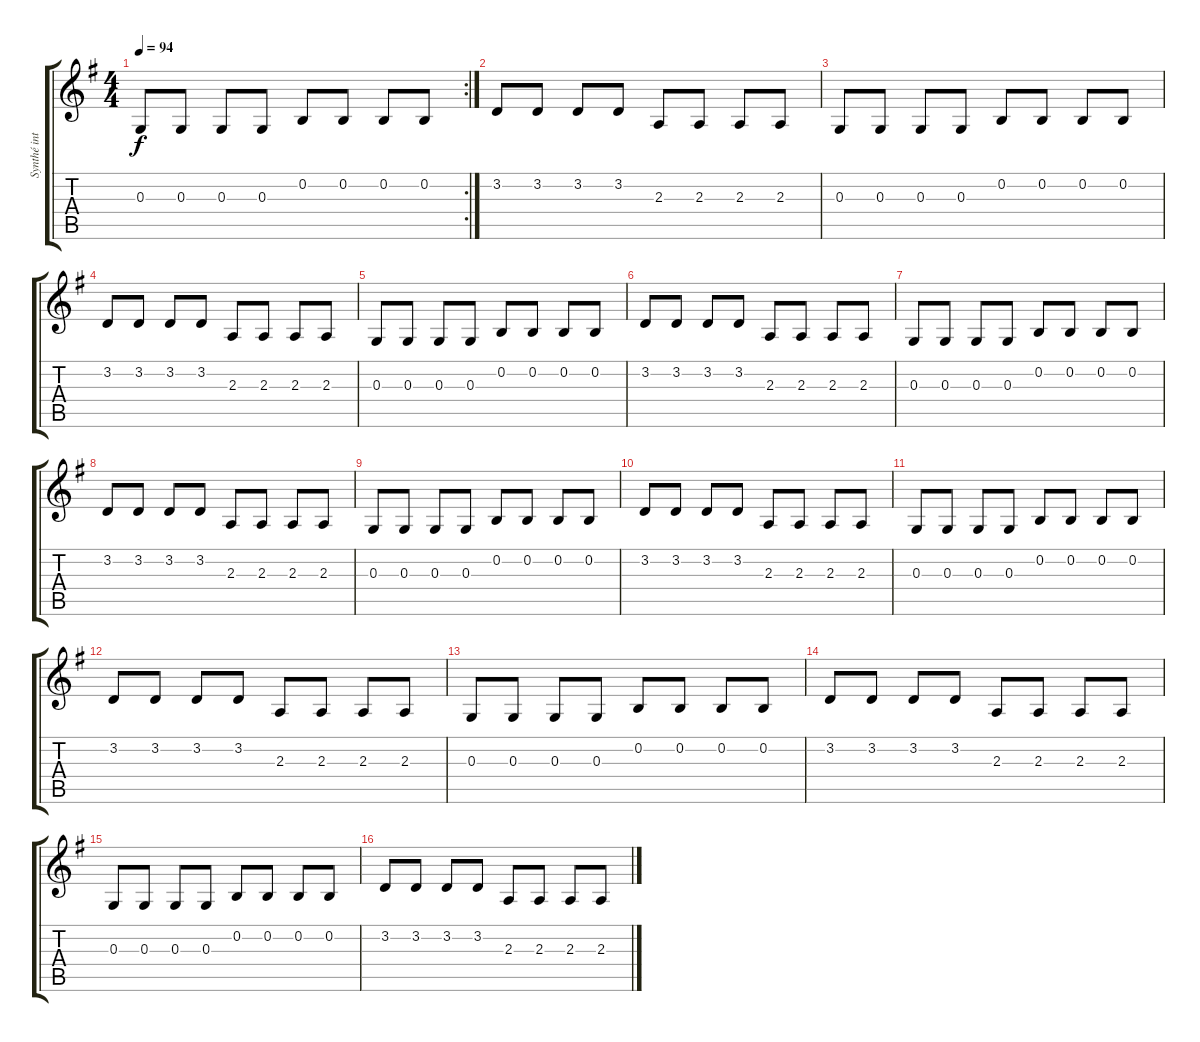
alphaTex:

\track ("Synthé intro 2" "Synthé int") {instrument electricpiano1}
\staff {score tabs}
\tuning (E4 B3 G3 D3 A2 D2) {hide}
\rc 2
\ts (4 4)
\tempo 94
\clef g2
\ks g
0.3.8{dy f} 0.3.8 0.3.8 0.3.8 0.2.8 0.2.8 0.2.8 0.2.8 |
3.2.8 3.2.8 3.2.8 3.2.8 2.3.8 2.3.8 2.3.8 2.3.8 |
0.3.8 0.3.8 0.3.8 0.3.8 0.2.8 0.2.8 0.2.8 0.2.8 |
3.2.8 3.2.8 3.2.8 3.2.8 2.3.8 2.3.8 2.3.8 2.3.8 |
0.3.8 0.3.8 0.3.8 0.3.8 0.2.8 0.2.8 0.2.8 0.2.8 |
3.2.8 3.2.8 3.2.8 3.2.8 2.3.8 2.3.8 2.3.8 2.3.8 |
0.3.8 0.3.8 0.3.8 0.3.8 0.2.8 0.2.8 0.2.8 0.2.8 |
3.2.8 3.2.8 3.2.8 3.2.8 2.3.8 2.3.8 2.3.8 2.3.8 |
0.3.8 0.3.8 0.3.8 0.3.8 0.2.8 0.2.8 0.2.8 0.2.8 |
3.2.8 3.2.8 3.2.8 3.2.8 2.3.8 2.3.8 2.3.8 2.3.8 |
0.3.8 0.3.8 0.3.8 0.3.8 0.2.8 0.2.8 0.2.8 0.2.8 |
3.2.8 3.2.8 3.2.8 3.2.8 2.3.8 2.3.8 2.3.8 2.3.8 |
0.3.8 0.3.8 0.3.8 0.3.8 0.2.8 0.2.8 0.2.8 0.2.8 |
3.2.8 3.2.8 3.2.8 3.2.8 2.3.8 2.3.8 2.3.8 2.3.8 |
0.3.8 0.3.8 0.3.8 0.3.8 0.2.8 0.2.8 0.2.8 0.2.8 |
3.2.8 3.2.8 3.2.8 3.2.8 2.3.8 2.3.8 2.3.8 2.3.8
